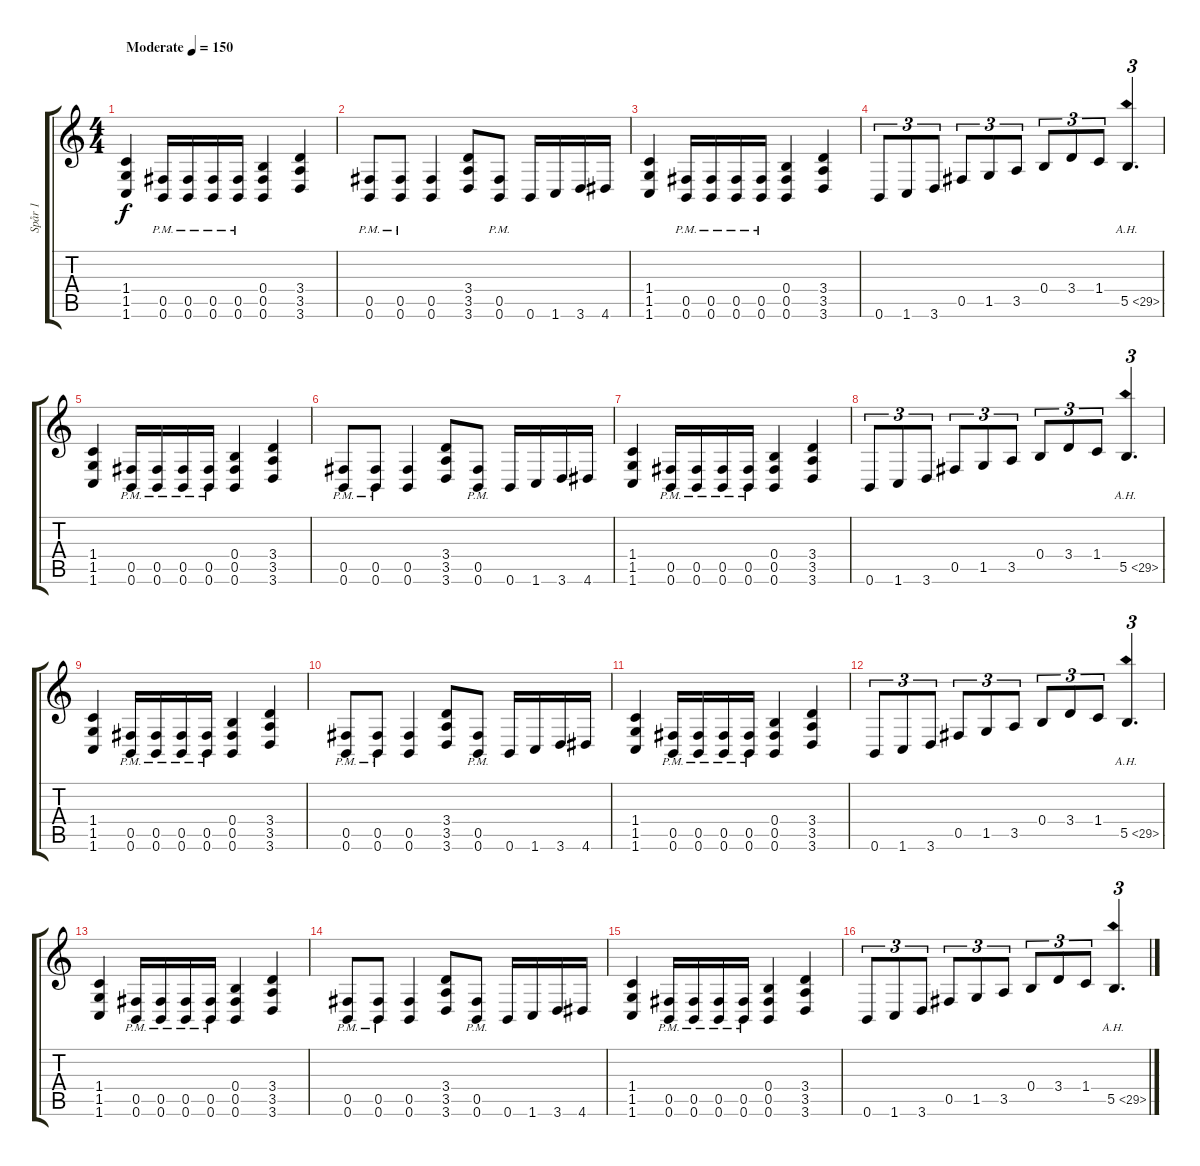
\track ("Spår 1" "Spår 1") {instrument distortionguitar}
\staff {score tabs}
\tuning (Db4 Ab3 E3 B2 Gb2 B1) {hide}
\ts (4 4)
\tempo (150 "Moderate")
\clef g2
\ks c
(1.4 1.5 1.6).4{dy f instrument distortionguitar} (0.5{pm} 0.6{pm}).16 (0.5{pm} 0.6{pm}).16 (0.5{pm} 0.6{pm}).16 (0.5{pm} 0.6{pm}).16 (0.4 0.5 0.6).4 (3.4 3.5 3.6).4 |
(0.5{pm} 0.6{pm}).8 (0.5{pm} 0.6{pm}).8 (0.5 0.6).4 (3.4 3.5 3.6).8 (0.5{pm} 0.6{pm}).8 0.6.16 1.6.16 3.6.16 4.6.16 |
(1.4 1.5 1.6).4 (0.5{pm} 0.6{pm}).16 (0.5{pm} 0.6{pm}).16 (0.5{pm} 0.6{pm}).16 (0.5{pm} 0.6{pm}).16 (0.4 0.5 0.6).4 (3.4 3.5 3.6).4 |
0.6.8{tu (3 2)} 1.6.8{tu (3 2)} 3.6.8{tu (3 2)} 0.5.8{tu (3 2)} 1.5.8{tu (3 2)} 3.5.8{tu (3 2)} 0.4.8{tu (3 2)} 3.4.8{tu (3 2)} 1.4.8{tu (3 2)} 5.5{ah 24}.4{d tu (3 2)} |
(1.4 1.5 1.6).4 (0.5{pm} 0.6{pm}).16 (0.5{pm} 0.6{pm}).16 (0.5{pm} 0.6{pm}).16 (0.5{pm} 0.6{pm}).16 (0.4 0.5 0.6).4 (3.4 3.5 3.6).4 |
(0.5{pm} 0.6{pm}).8 (0.5{pm} 0.6{pm}).8 (0.5 0.6).4 (3.4 3.5 3.6).8 (0.5{pm} 0.6{pm}).8 0.6.16 1.6.16 3.6.16 4.6.16 |
(1.4 1.5 1.6).4 (0.5{pm} 0.6{pm}).16 (0.5{pm} 0.6{pm}).16 (0.5{pm} 0.6{pm}).16 (0.5{pm} 0.6{pm}).16 (0.4 0.5 0.6).4 (3.4 3.5 3.6).4 |
0.6.8{tu (3 2)} 1.6.8{tu (3 2)} 3.6.8{tu (3 2)} 0.5.8{tu (3 2)} 1.5.8{tu (3 2)} 3.5.8{tu (3 2)} 0.4.8{tu (3 2)} 3.4.8{tu (3 2)} 1.4.8{tu (3 2)} 5.5{ah 24}.4{d tu (3 2)} |
(1.4 1.5 1.6).4 (0.5{pm} 0.6{pm}).16 (0.5{pm} 0.6{pm}).16 (0.5{pm} 0.6{pm}).16 (0.5{pm} 0.6{pm}).16 (0.4 0.5 0.6).4 (3.4 3.5 3.6).4 |
(0.5{pm} 0.6{pm}).8 (0.5{pm} 0.6{pm}).8 (0.5 0.6).4 (3.4 3.5 3.6).8 (0.5{pm} 0.6{pm}).8 0.6.16 1.6.16 3.6.16 4.6.16 |
(1.4 1.5 1.6).4 (0.5{pm} 0.6{pm}).16 (0.5{pm} 0.6{pm}).16 (0.5{pm} 0.6{pm}).16 (0.5{pm} 0.6{pm}).16 (0.4 0.5 0.6).4 (3.4 3.5 3.6).4 |
0.6.8{tu (3 2)} 1.6.8{tu (3 2)} 3.6.8{tu (3 2)} 0.5.8{tu (3 2)} 1.5.8{tu (3 2)} 3.5.8{tu (3 2)} 0.4.8{tu (3 2)} 3.4.8{tu (3 2)} 1.4.8{tu (3 2)} 5.5{ah 24}.4{d tu (3 2)} |
(1.4 1.5 1.6).4 (0.5{pm} 0.6{pm}).16 (0.5{pm} 0.6{pm}).16 (0.5{pm} 0.6{pm}).16 (0.5{pm} 0.6{pm}).16 (0.4 0.5 0.6).4 (3.4 3.5 3.6).4 |
(0.5{pm} 0.6{pm}).8 (0.5{pm} 0.6{pm}).8 (0.5 0.6).4 (3.4 3.5 3.6).8 (0.5{pm} 0.6{pm}).8 0.6.16 1.6.16 3.6.16 4.6.16 |
(1.4 1.5 1.6).4 (0.5{pm} 0.6{pm}).16 (0.5{pm} 0.6{pm}).16 (0.5{pm} 0.6{pm}).16 (0.5{pm} 0.6{pm}).16 (0.4 0.5 0.6).4 (3.4 3.5 3.6).4 |
0.6.8{tu (3 2)} 1.6.8{tu (3 2)} 3.6.8{tu (3 2)} 0.5.8{tu (3 2)} 1.5.8{tu (3 2)} 3.5.8{tu (3 2)} 0.4.8{tu (3 2)} 3.4.8{tu (3 2)} 1.4.8{tu (3 2)} 5.5{ah 24}.4{d tu (3 2)}
